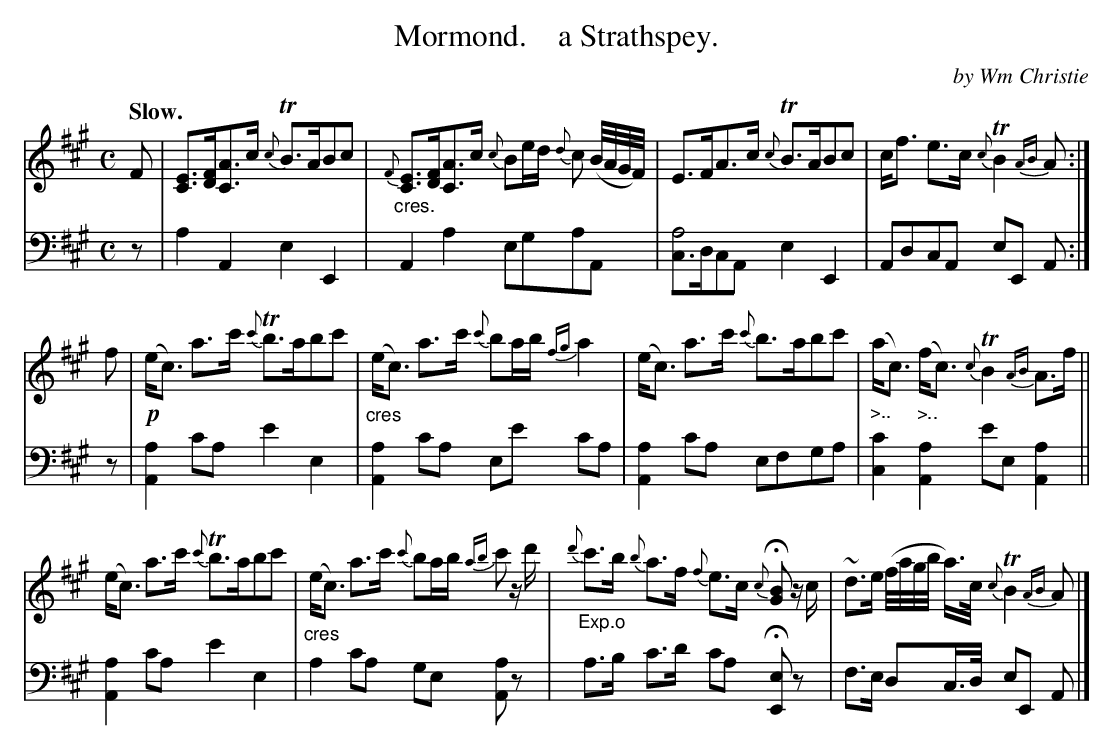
X:1
T: Mormond.    a Strathspey.
C: by Wm Christie
M: C
L: 1/16
Q: "Slow."
K: A
V: 1 staves=2
F2 |\
[E3C3][FD][A3C3]c {c}TB3AB2c2 | "_cres."{F}[E3C3][FD][A3C3]c {c}B2ed {d}c2 (B/A/G/F/)|\
E3FA3c {c}TB3AB2c2 | cf3 e3c {c}TB4 {AB}A2 :|
f2 |!p!\
(ec3) a3c' {c'}Tb3ab2c'2 | "_cres"(ec3) a3c' {c'}b2ab {fg}a4 |\
(ec3) a3c' {c'}b3ab2c'2 | "_>.."(ac3) "_>.."(fc3) {c}TB4 {AB}A3f ||
(ec3) a3c' {c'}Tb3ab2c'2 | "_cres"(ec3) a3c' {c'}b2ab {ab}c'2 zd' |\
"_Exp.o"{d'}c'3b {b}a3f {f}e3c {c}H[B2G2] zc | ~d3e (f/a/g/b/ a)>c {c}TB4 {AB}A2 |]
V: 2 clef=bass middle=d
z2 |\
a4A4 e4E4 | A4a4 e2g2a2A2 | [c3a8]dc2A2 e4E4 | A2d2c2A2 e2E2 A2 :| z2 |\
[a4A4]c'2a2 e'4e4 | [a4A4]c'2a2 e2e'2 c'2a2 |
[a4A4]c'2a2 e2f2g2a2 | [c'4c4][a4A4] e'2e2[a4A4] ||\
[a4A4]c'2a2 e'4e4 | a4c'2a2 g2e2 [a2A2]z2 | a3b c'3d' c'2a2 H[e2E2]z2 | f3e d2c>d e2E2 A2 |]
